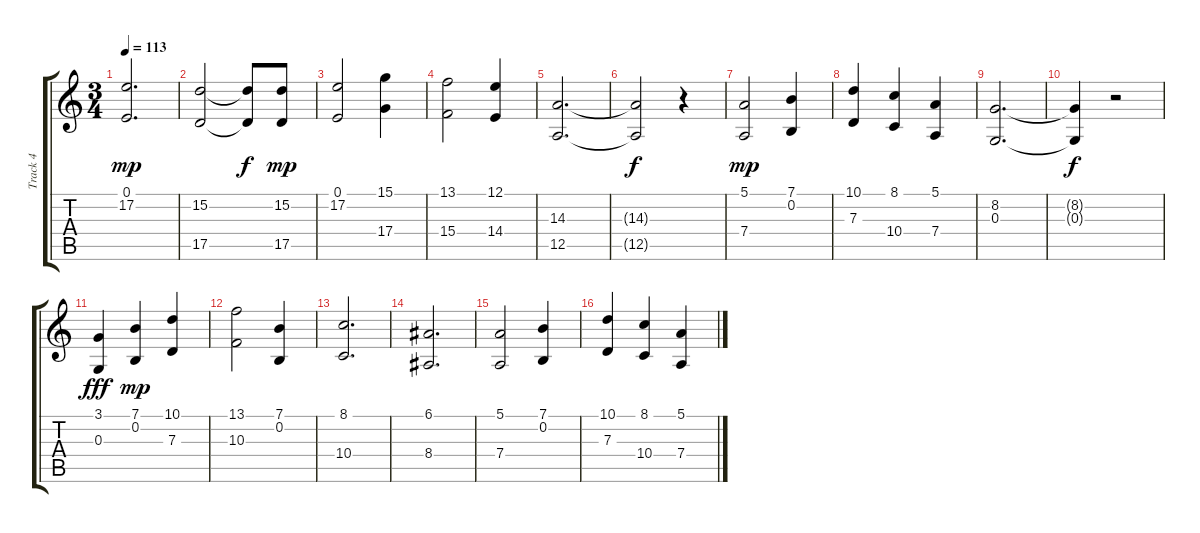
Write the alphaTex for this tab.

\track ("Track 4" "Track 4") {instrument fx7echoes}
\staff {score tabs}
\tuning (E4 B3 G3 D3 A2 E2) {hide}
\ts (3 4)
\tempo 113
\clef g2
\ks c
(0.1 17.2).2{d dy mp} |
(15.2 17.5).2 (15.2{t} 17.5{t}).8{dy f} (15.2 17.5).8{dy mp} |
(0.1 17.2).2 (15.1 17.4).4 |
(13.1 15.4).2 (12.1 14.4).4 |
(14.3 12.5).2{d} |
(14.3{t} 12.5{t}).2{dy f} r.4 |
(5.1 7.4).2{dy mp} (7.1 0.2).4 |
(10.1 7.3).4 (8.1 10.4).4 (5.1 7.4).4 |
(8.2 0.3).2{d} |
(8.2{t} 0.3{t}).4{dy f} r.2 |
(3.1 0.3).4{dy fff} (7.1 0.2).4{dy mp} (10.1 7.3).4 |
(13.1 10.3).2 (7.1 0.2).4 |
(8.1 10.4).2{d} |
(6.1 8.4).2{d} |
(5.1 7.4).2 (7.1 0.2).4 |
(10.1 7.3).4 (8.1 10.4).4 (5.1 7.4).4
